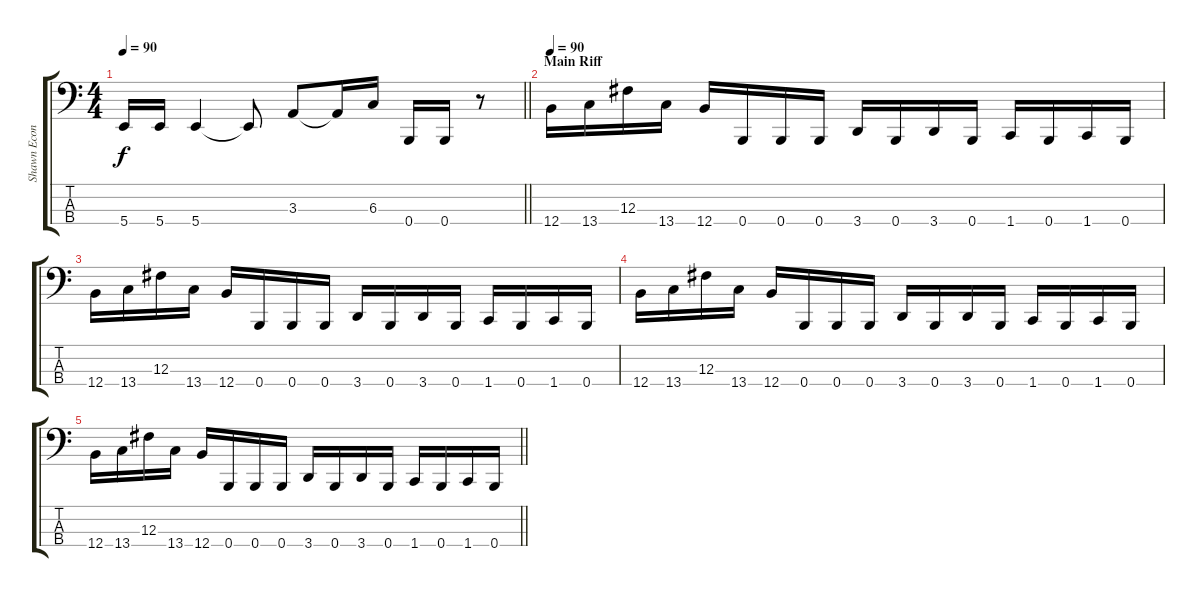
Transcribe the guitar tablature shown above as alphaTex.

\track ("Shawn Economaki" "Shawn Econ") {instrument electricbasspick}
\staff {score tabs}
\tuning (E2 B1 Gb1 B0) {hide}
\ts (4 4)
\tempo 90
\clef f4
\barLineRight lightlight
\ks c
5.4.16{dy f} 5.4.16 5.4.4 5.4{t}.8 3.3.8 3.3{t}.16 6.3.16 0.4.16 0.4.16 r.8 |
\section ("" "Main Riff")
\tempo 90
12.4.16{volume 15} 13.4.16 12.3.16 13.4.16 12.4.16 0.4.16 0.4.16 0.4.16 3.4.16 0.4.16 3.4.16 0.4.16 1.4.16 0.4.16 1.4.16 0.4.16 |
12.4.16{volume 15} 13.4.16 12.3.16 13.4.16 12.4.16 0.4.16 0.4.16 0.4.16 3.4.16 0.4.16 3.4.16 0.4.16 1.4.16 0.4.16 1.4.16 0.4.16 |
12.4.16{volume 15} 13.4.16 12.3.16 13.4.16 12.4.16 0.4.16 0.4.16 0.4.16 3.4.16 0.4.16 3.4.16 0.4.16 1.4.16 0.4.16 1.4.16 0.4.16 |
\barLineRight lightlight
12.4.16{volume 15} 13.4.16 12.3.16 13.4.16 12.4.16 0.4.16 0.4.16 0.4.16 3.4.16 0.4.16 3.4.16 0.4.16 1.4.16 0.4.16 1.4.16 0.4.16
